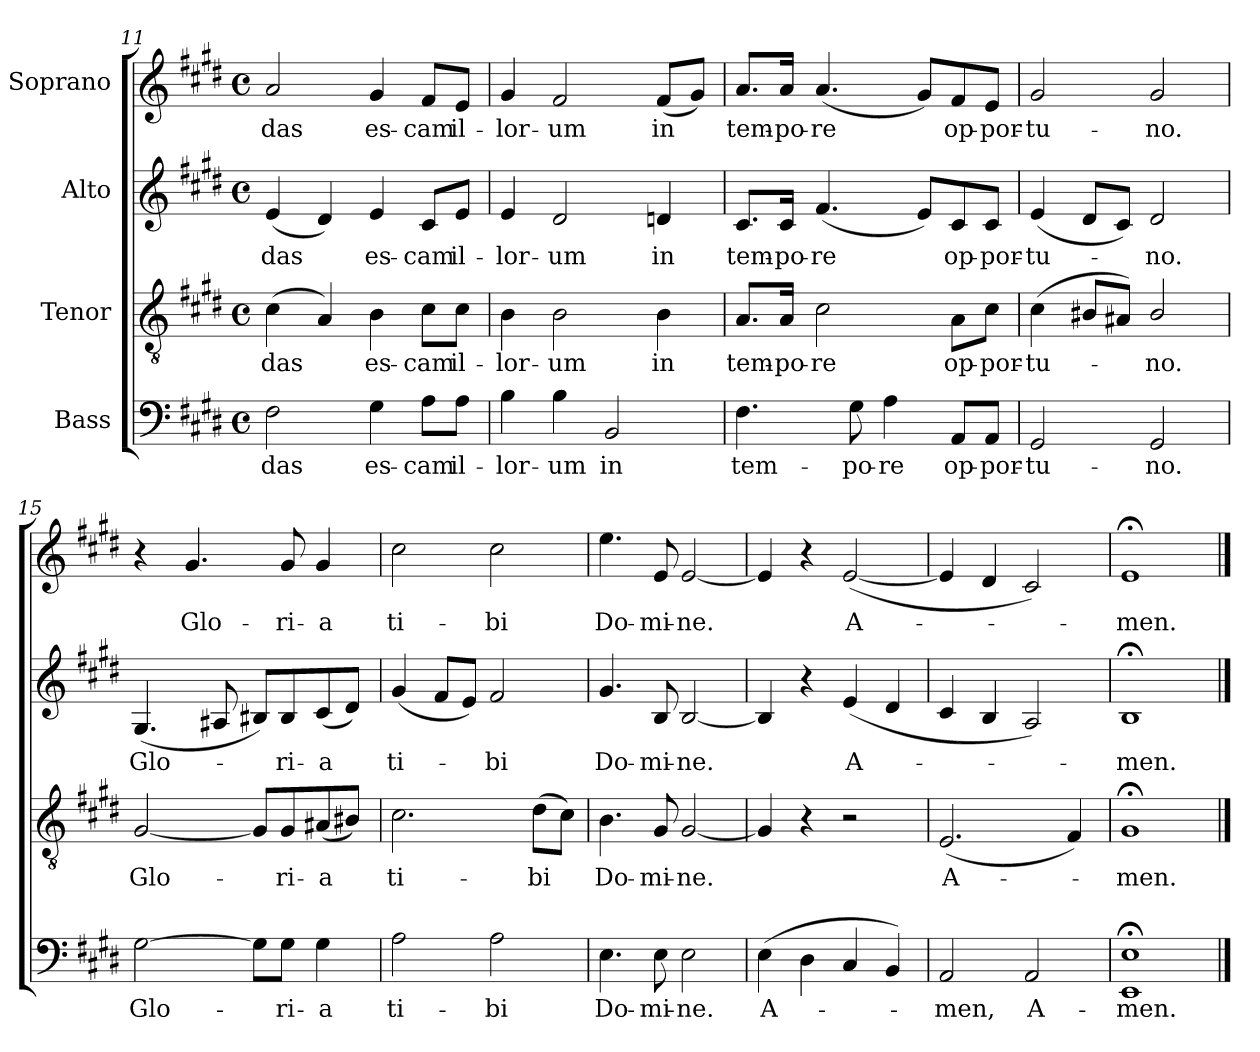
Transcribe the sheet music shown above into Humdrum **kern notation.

**kern	**text	**kern	**text	**text	**kern	**text	**kern	**text
*part4	*part4	*part3	*part3	*part3	*part2	*part2	*part1	*part1
*staff4	*staff4	*staff3	*staff3	*staff3	*staff2	*staff2	*staff1	*staff1
*I"Bass	*	*I"Tenor	*	*	*I"Alto	*	*I"Soprano	*
*clefF4	*	*clefGv2	*	*	*clefG2	*	*clefG2	*
*k[f#c#g#d#]	*	*k[f#c#g#d#]	*	*	*k[f#c#g#d#]	*	*k[f#c#g#d#]	*
*E:	*	*E:	*	*	*E:	*	*E:	*
*M4/4	*	*M4/4	*	*	*M4/4	*	*M4/4	*
*met(c)	*	*met(c)	*	*	*met(c)	*	*met(c)	*
=11	=11	=11	=11	=11	=11	=11	=11	=11
!	!LO:LY:b	!	!LO:LY:b	!	!	!LO:LY:b	!	!LO:LY:b
2F#\	das	(>4c#\	das	.	(<4e/	das	2a/	das
.	.	4A/)	.	.	4d#/)	.	.	.
!	!LO:LY:b	!	!LO:LY:b	!	!	!LO:LY:b	!	!LO:LY:b
4G#\	es-	4B\	es-	.	4e/	es-	4g#/	es-
!	!LO:LY:b	!	!LO:LY:b	!	!	!LO:LY:b	!	!LO:LY:b
8A\L	-cam	8c#\L	-cam	.	8c#/L	-cam	8f#/L	-cam
!	!LO:LY:b	!	!LO:LY:b	!	!	!LO:LY:b	!	!LO:LY:b
8A\J	il-	8c#\J	il-	.	8e/J	il-	8e/J	il-
=12	=12	=12	=12	=12	=12	=12	=12	=12
!	!LO:LY:b	!	!LO:LY:b	!	!	!LO:LY:b	!	!LO:LY:b
4B\	-lor-	4B\	-lor-	.	4e/	-lor-	4g#/	-lor-
!	!LO:LY:b	!	!LO:LY:b	!	!	!LO:LY:b	!	!LO:LY:b
4B\	-um	2B\	-um	.	2d#/	-um	2f#/	-um
!	!LO:LY:b	!	!	!	!	!	!	!
2BB/	in	.	.	.	.	.	.	.
!	!	!	!LO:LY:b	!	!	!LO:LY:b	!	!LO:LY:b
.	.	4B\	in	.	4dn/	in	(<8f#/L	in
.	.	.	.	.	.	.	8g#/J)	.
=13	=13	=13	=13	=13	=13	=13	=13	=13
!	!LO:LY:b	!	!LO:LY:b	!	!	!LO:LY:b	!	!LO:LY:b
4.F#\	tem-	8.A/L	tem-	.	8.c#/L	tem-	8.a/L	tem-
!	!	!	!LO:LY:b	!	!	!LO:LY:b	!	!LO:LY:b
.	.	16A/Jk	-po-	.	16c#/Jk	-po-	16a/Jk	-po-
!	!	!	!LO:LY:b	!	!	!LO:LY:b	!	!LO:LY:b
.	.	2c#\	-re	.	(<4.f#/	-re	(<4.a/	-re
!	!LO:LY:b	!	!	!	!	!	!	!
8G#\	-po-	.	.	.	.	.	.	.
!	!LO:LY:b	!	!	!	!	!	!	!
4A\	-re	.	.	.	.	.	.	.
.	.	.	.	.	8e/L)	.	8g#/L)	.
!	!LO:LY:b	!	!LO:LY:b	!	!	!LO:LY:b	!	!LO:LY:b
8AA/L	op-	8A\L	op-	.	8c#/	op-	8f#/	op-
!	!LO:LY:b	!	!LO:LY:b	!	!	!LO:LY:b	!	!LO:LY:b
8AA/J	-por-	8c#\J	-por-	.	8c#/J	-por-	8e/J	-por-
!!LO:LB:g=z
=14	=14	=14	=14	=14	=14	=14	=14	=14
!	!LO:LY:b	!	!LO:LY:b	!	!	!LO:LY:b	!	!LO:LY:b
2GG#/	-tu-	(>4c#\	-tu-	.	(<4e/	-tu-	2g#/	-tu-
.	.	8B#X/L	.	.	8d#/L	.	.	.
.	.	8A#X/J)	.	.	8c#/J)	.	.	.
!	!LO:LY:b	!	!LO:LY:b	!	!	!LO:LY:b	!	!LO:LY:b
2GG#/	-no.	2B#/	-no.	.	2d#/	-no.	2g#/	-no.
=15	=15	=15	=15	=15	=15	=15	=15	=15
!	!LO:LY:b	!	!LO:LY:b	!LO:LY:b	!	!LO:LY:b	!	!
*	*	*	*	*	*	*	*^	*
[>2G#\	Glo-	[<2G#/	Glo-	-	(<4.G#/	Glo-	4r	8..ryy	.
.	.	.	.	.	.	.	.	2ryy	.
!	!	!	!	!	!	!	!	!	!LO:LY:b
.	.	.	.	.	.	.	4.g#/	.	Glo-
.	.	.	.	.	8A#X/	.	.	.	.
8G#\L]	.	8G#/L]	.	.	8B#X/L)	.	.	.	.
!	!LO:LY:b	!	!LO:LY:b	!	!	!LO:LY:b	!	!	!LO:LY:b
8G#\J	-ri-	8G#/	-ri-	.	8B#/	-ri-	8g#/	.	-ri-
.	.	.	.	.	.	.	.	4ryy	.
!	!LO:LY:b	!	!LO:LY:b	!	!	!LO:LY:b	!	!	!LO:LY:b
4G#\	-a	(<8A#X/	-a	.	(<8c#/	-a	4g#/	.	-a
.	.	8B#X/J)	.	.	8d#/J)	.	.	.	.
.	.	.	.	.	.	.	.	32ryy	.
=16	=16	=16	=16	=16	=16	=16	=16	=16	=16
!	!LO:LY:b	!	!LO:LY:b	!	!	!LO:LY:b	!	!	!LO:LY:b
*	*	*	*	*	*	*	*v	*v	*
2A\	ti-	2.c#\	ti-	.	(<4g#/	ti-	2cc#\	ti-
.	.	.	.	.	8f#/L	.	.	.
.	.	.	.	.	8e/J)	.	.	.
!	!LO:LY:b	!	!	!	!	!LO:LY:b	!	!LO:LY:b
2A\	-bi	.	.	.	2f#/	-bi	2cc#\	-bi
!	!	!	!LO:LY:b	!	!	!	!	!
.	.	(>8d#\L	-bi	.	.	.	.	.
.	.	8c#\J)	.	.	.	.	.	.
=17	=17	=17	=17	=17	=17	=17	=17	=17
!	!LO:LY:b	!	!LO:LY:b	!	!	!LO:LY:b	!	!LO:LY:b
4.E\	Do-	4.B\	Do-	.	4.g#/	Do-	4.ee\	Do-
!	!LO:LY:b	!	!LO:LY:b	!	!	!LO:LY:b	!	!LO:LY:b
8E\	-mi-	8G#/	-mi-	.	8B/	-mi-	8e/	-mi-
!	!LO:LY:b	!	!LO:LY:b	!	!	!LO:LY:b	!	!LO:LY:b
2E\	-ne.	[<2G#/	-ne.	.	[<2B/	-ne.	[<2e/	-ne.
=18	=18	=18	=18	=18	=18	=18	=18	=18
!	!LO:LY:b	!	!	!LO:LY:b	!	!	!	!
(>4E\	A-	4G#/]	.	-	4B/]	.	4e/]	.
4D#\	.	4r	.	.	4r	.	4r	.
!	!	!	!	!	!	!LO:LY:b	!	!LO:LY:b
4C#/	.	2r	.	.	(<4e/	A-	(<[<2e/	A-
4BB/)	.	.	.	.	4d#/	.	.	.
=19	=19	=19	=19	=19	=19	=19	=19	=19
!	!LO:LY:b	!	!LO:LY:b	!	!	!	!	!
2AA/	-men,	(<2.E/	A-	.	4c#/	.	4e/]	.
.	.	.	.	.	4B/	.	4d#/	.
!	!LO:LY:b	!	!	!	!	!	!	!
2AA/	A-	.	.	.	2A/)	.	2c#/)	.
.	.	4F#/)	.	.	.	.	.	.
=20	=20	=20	=20	=20	=20	=20	=20	=20
!	!LO:LY:b	!	!LO:LY:b	!	!	!LO:LY:b	!	!LO:LY:b
1EE; 1E;	-men.	1G#;	-men.	.	1B;	-men.	1e;	-men.
==	==	==	==	==	==	==	==	==
*-	*-	*-	*-	*-	*-	*-	*-	*-
